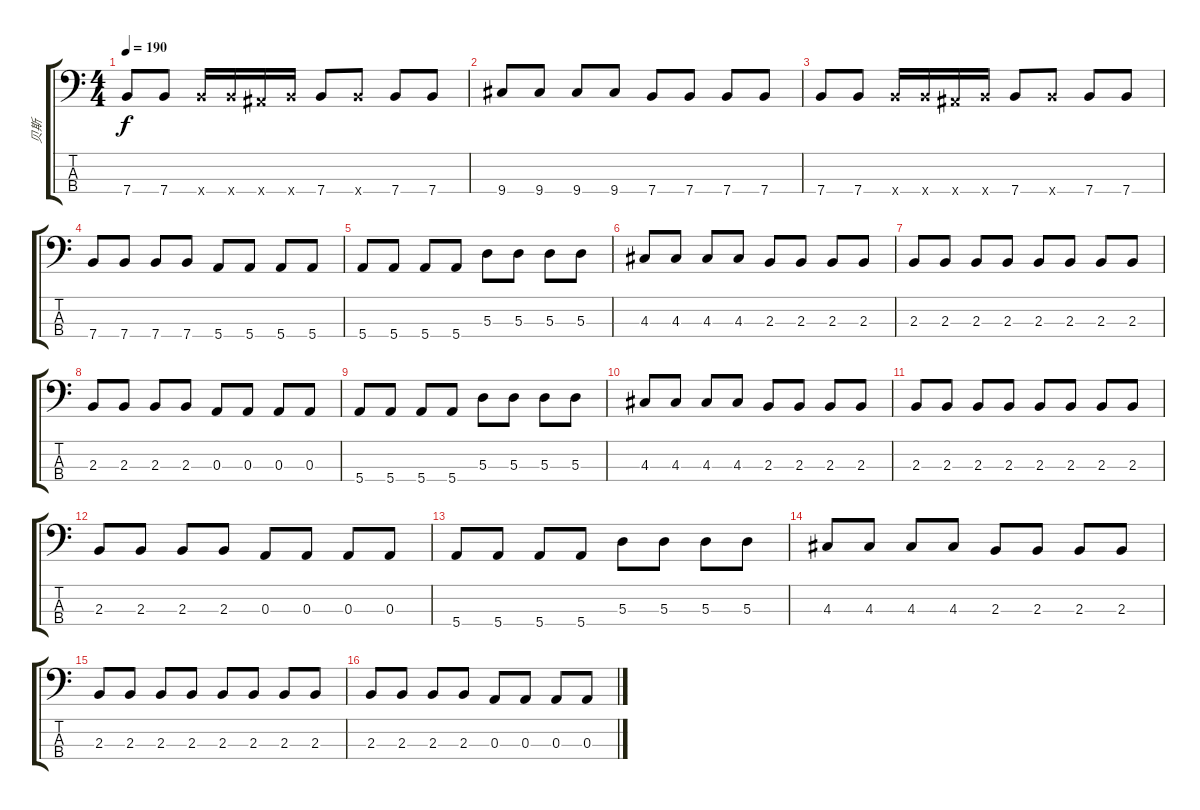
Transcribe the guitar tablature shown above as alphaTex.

\track ("贝斯" "贝斯") {instrument electricbassfinger}
\staff {score tabs}
\tuning (G2 D2 A1 E1) {hide}
\ts (4 4)
\tempo 190
\clef f4
\ks c
7.4.8{dy f} 7.4.8 7.4{x}.16 7.4{x}.16 6.4{x}.16 7.4{x}.16 7.4.8 7.4{x}.8 7.4.8 7.4.8 |
9.4.8 9.4.8 9.4.8 9.4.8 7.4.8 7.4.8 7.4.8 7.4.8 |
7.4.8 7.4.8 7.4{x}.16 7.4{x}.16 6.4{x}.16 7.4{x}.16 7.4.8 7.4{x}.8 7.4.8 7.4.8 |
7.4.8 7.4.8 7.4.8 7.4.8 5.4.8 5.4.8 5.4.8 5.4.8 |
5.4.8 5.4.8 5.4.8 5.4.8 5.3.8 5.3.8 5.3.8 5.3.8 |
4.3.8 4.3.8 4.3.8 4.3.8 2.3.8 2.3.8 2.3.8 2.3.8 |
2.3.8 2.3.8 2.3.8 2.3.8 2.3.8 2.3.8 2.3.8 2.3.8 |
2.3.8 2.3.8 2.3.8 2.3.8 0.3.8 0.3.8 0.3.8 0.3.8 |
5.4.8 5.4.8 5.4.8 5.4.8 5.3.8 5.3.8 5.3.8 5.3.8 |
4.3.8 4.3.8 4.3.8 4.3.8 2.3.8 2.3.8 2.3.8 2.3.8 |
2.3.8 2.3.8 2.3.8 2.3.8 2.3.8 2.3.8 2.3.8 2.3.8 |
2.3.8 2.3.8 2.3.8 2.3.8 0.3.8 0.3.8 0.3.8 0.3.8 |
5.4.8 5.4.8 5.4.8 5.4.8 5.3.8 5.3.8 5.3.8 5.3.8 |
4.3.8 4.3.8 4.3.8 4.3.8 2.3.8 2.3.8 2.3.8 2.3.8 |
2.3.8 2.3.8 2.3.8 2.3.8 2.3.8 2.3.8 2.3.8 2.3.8 |
2.3.8 2.3.8 2.3.8 2.3.8 0.3.8 0.3.8 0.3.8 0.3.8
